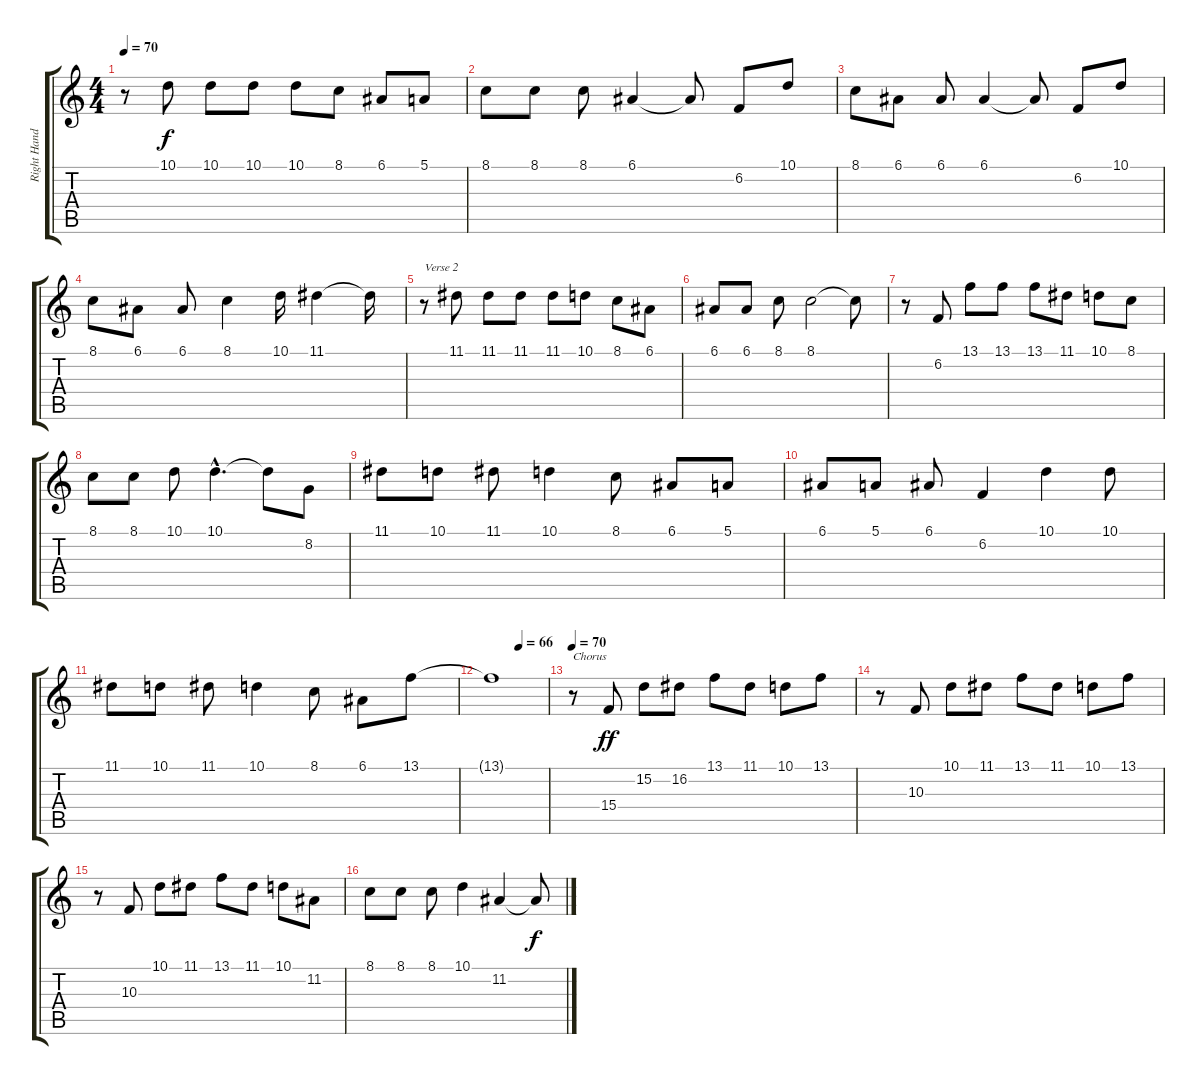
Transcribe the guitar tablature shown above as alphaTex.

\track ("Right Hand" "Right Hand") {instrument acousticgrandpiano}
\staff {score tabs}
\tuning (E4 B3 G3 D3 A2 E2) {hide}
\ts (4 4)
\tempo 70
\clef g2
\ks c
r.8{dy f} 10.1.8 10.1.8 10.1.8 10.1.8 8.1.8 6.1.8 5.1.8 |
8.1.8 8.1.8 8.1.8 6.1.4 6.1{t}.8 6.2.8 10.1.8 |
8.1.8 6.1.8 6.1.8 6.1.4 6.1{t}.8 6.2.8 10.1.8 |
8.1.8 6.1.8 6.1.8 8.1.4 10.1.16 11.1.4 11.1{t}.16 |
r.8{txt "Verse 2"} 11.1.8 11.1.8 11.1.8 11.1.8 10.1.8 8.1.8 6.1.8 |
6.1.8 6.1.8 8.1.8 8.1.2 8.1{t}.8 |
r.8 6.2.8 13.1.8 13.1.8 13.1.8 11.1.8 10.1.8 8.1.8 |
8.1.8 8.1.8 10.1.8 10.1{hac}.4{d} 10.1{t}.8 8.2.8 |
11.1.8 10.1.8 11.1.8 10.1.4 8.1.8 6.1.8 5.1.8 |
6.1.8 5.1.8 6.1.8 6.2.4 10.1.4 10.1.8 |
11.1.8 10.1.8 11.1.8 10.1.4 8.1.8 6.1.8 13.1.8 |
\tempo (66 0.5)
13.1{t}.1 |
\tempo 70
r.8{txt "Chorus"} 15.4.8{dy ff} 15.2.8 16.2.8 13.1.8 11.1.8 10.1.8 13.1.8 |
r.8 10.3.8 10.1.8 11.1.8 13.1.8 11.1.8 10.1.8 13.1.8 |
r.8 10.3.8 10.1.8 11.1.8 13.1.8 11.1.8 10.1.8 11.2.8 |
8.1.8 8.1.8 8.1.8 10.1.4 11.2.4 11.2{t}.8{dy f}
